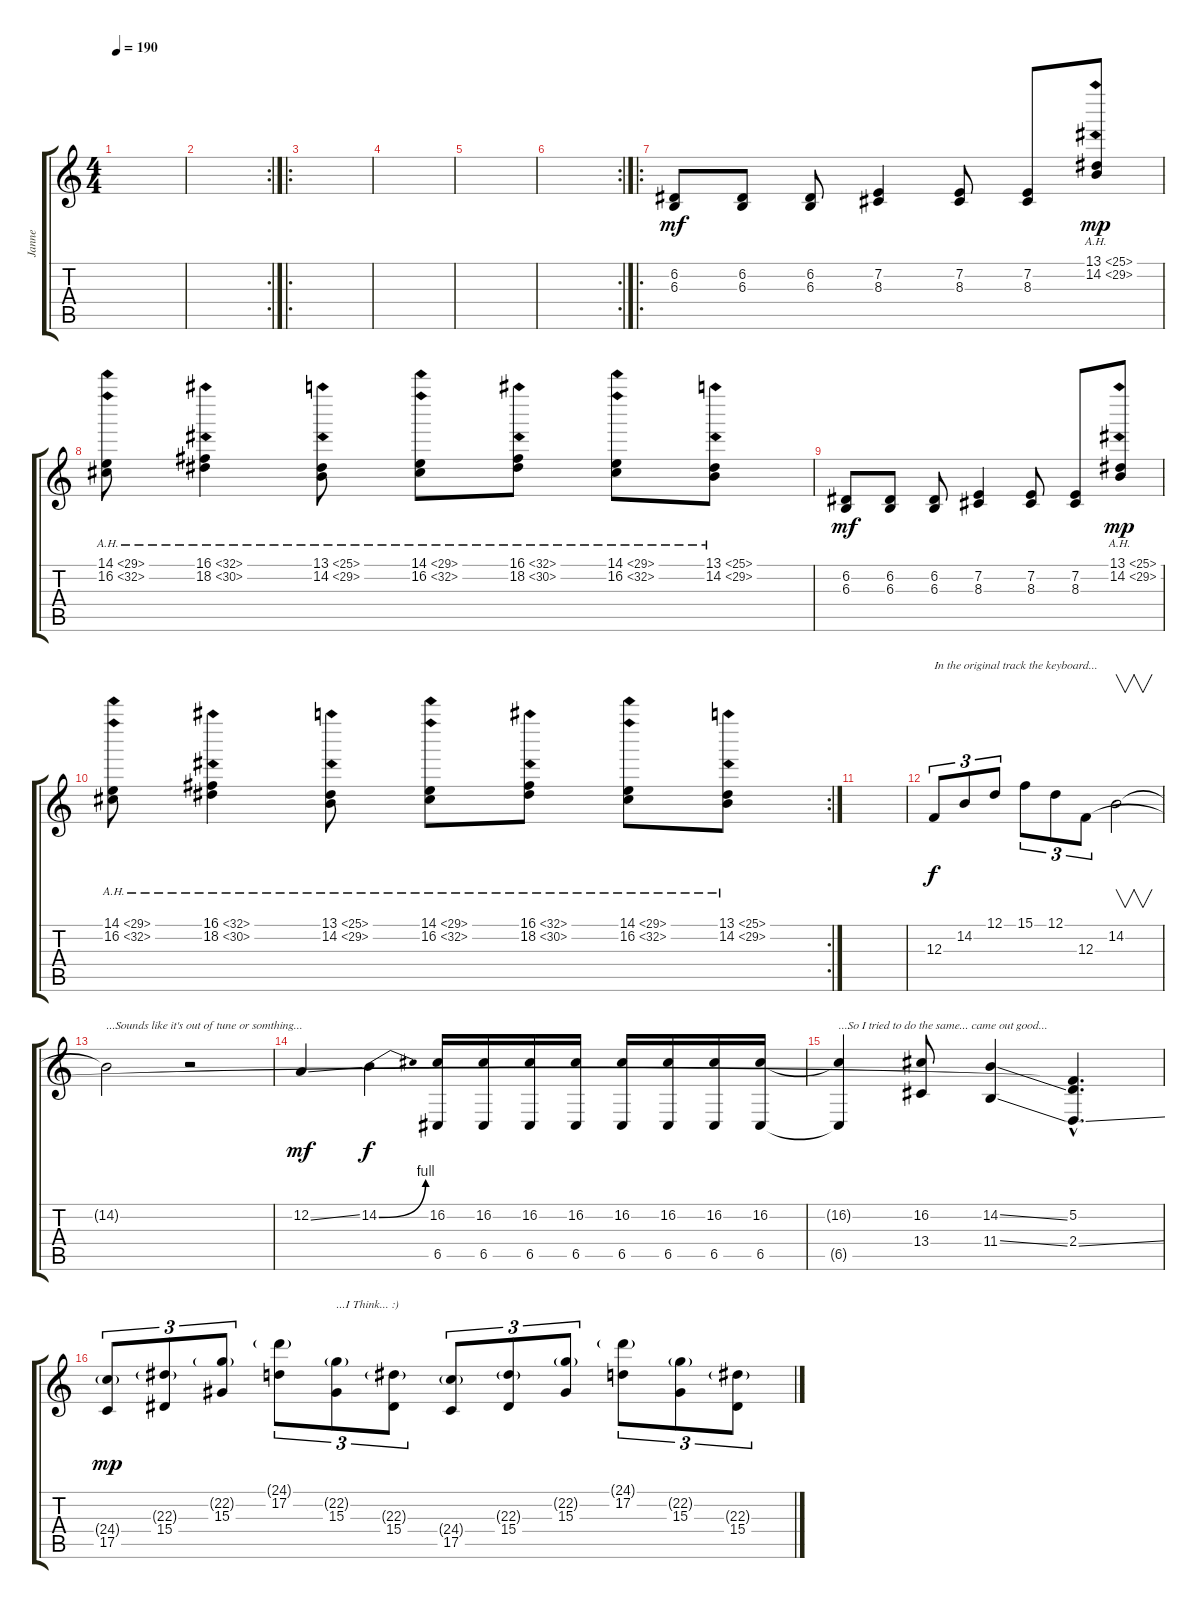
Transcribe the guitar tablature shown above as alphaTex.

\track ("Janne" "Janne") {instrument stringensemble1}
\staff {score tabs}
\tuning (D4 A3 F3 C3 G2 D2) {hide}
\ts (4 4)
\tempo 190
\clef g2
\ks c
|
\rc 2
|
\ro
|
|
|
\rc 2
|
\ro
(6.2 6.3).8{dy mf volume 16} (6.2 6.3).8 (6.2 6.3).8 (7.2 8.3).4 (7.2 8.3).8 (7.2 8.3).8 (13.1{ah 12} 14.2{ah 15}).8{dy mp} |
(14.1{ah 15} 16.2{ah 16}).8 (16.1{ah 16} 18.2{ah 12}).4 (13.1{ah 12} 14.2{ah 15}).8 (14.1{ah 15} 16.2{ah 16}).8 (16.1{ah 16} 18.2{ah 12}).8 (14.1{ah 15} 16.2{ah 16}).8 (13.1{ah 12} 14.2{ah 15}).8 |
(6.2 6.3).8{dy mf} (6.2 6.3).8 (6.2 6.3).8 (7.2 8.3).4 (7.2 8.3).8 (7.2 8.3).8 (13.1{ah 12} 14.2{ah 15}).8{dy mp} |
\rc 2
(14.1{ah 15} 16.2{ah 16}).8 (16.1{ah 16} 18.2{ah 12}).4 (13.1{ah 12} 14.2{ah 15}).8 (14.1{ah 15} 16.2{ah 16}).8 (16.1{ah 16} 18.2{ah 12}).8 (14.1{ah 15} 16.2{ah 16}).8 (13.1{ah 12} 14.2{ah 15}).8 |
|
12.3.8{tu (3 2) txt "In the original track the keyboard..." dy f volume 16 instrument lead2sawtooth} 14.2.8{tu (3 2)} 12.1.8{tu (3 2)} 15.1.8{tu (3 2)} 12.1.8{tu (3 2)} 12.3.8{tu (3 2)} 14.2.2{v} |
14.2{t}.2{txt "...Sounds like it's out of tune or somthing..."} r.2 |
12.2{ss}.4{dy mf} 14.2{be (bend 0 0 60 4)}.4{dy f} (16.2 6.5).16 (16.2 6.5).16 (16.2 6.5).16 (16.2 6.5).16 (16.2 6.5).16 (16.2 6.5).16 (16.2 6.5).16 (16.2 6.5).16 |
(16.2{t} 6.5{t}).4{txt "...So I tried to do the same... came out good..."} (16.2 13.4).8 (14.2{ss} 11.4{ss}).4 (5.2{hac} 12.3{hac t} 2.4{ss hac}).4{d} |
(24.4{g} 17.5).8{tu (3 2) dy mp} (22.3{g} 15.4).8{tu (3 2)} (22.2{g} 15.3).8{tu (3 2)} (24.1{g} 17.2).8{tu (3 2)} (22.2{g} 15.3).8{tu (3 2) txt "...I Think... :)"} (22.3{g} 15.4).8{tu (3 2)} (24.4{g} 17.5).8{tu (3 2)} (22.3{g} 15.4).8{tu (3 2)} (22.2{g} 15.3).8{tu (3 2)} (24.1{g} 17.2).8{tu (3 2)} (22.2{g} 15.3).8{tu (3 2)} (22.3{g} 15.4).8{tu (3 2)}
